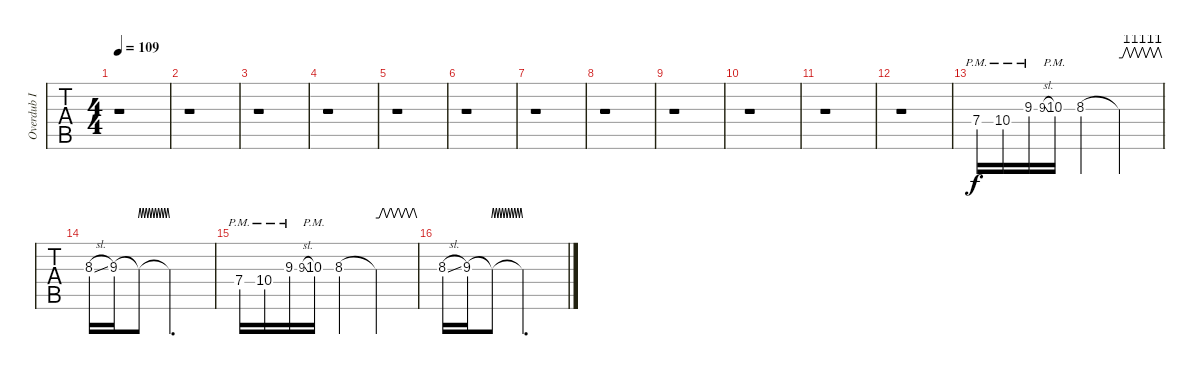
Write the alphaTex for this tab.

\track ("Overdub I" "Overdub I") {instrument distortionguitar}
\staff {tabs}
\tuning (E4 B3 G3 D3 A2 E2) {hide}
\ts (4 4)
\tempo 109
\clef g2
\ks f#minor
r.1{dy f instrument distortionguitar} |
r.1 |
r.1 |
r.1 |
r.1 |
r.1 |
r.1 |
r.1 |
r.1 |
r.1 |
r.1 |
r.1 |
7.4{pm}.16 10.4{pm}.16 9.3{pm}.16 9.3{sl}.8{gr onbeat} 10.3{pm}.16 8.3.4 8.3{t}.2{tbe (custom default 0 0 5 0 11 4 16 0 22 4 27 0 33 4 38 0 44 4 49 0 55 4 60 0)} |
8.3{sl}.16 9.3.16 9.3{t}.8{tbe (custom default 0 0 3 4 6 0 9 4 12 0 15 4 18 0 21 4 24 0 27 4 30 0 33 4 36 0 39 4 42 0 45 4 48 0 51 4 54 0 57 4 60 0)} 9.3{t}.2{d} |
7.4{pm}.16 10.4{pm}.16 9.3{pm}.16 9.3{sl}.8{gr onbeat} 10.3{pm}.16 8.3.4 8.3{t}.2{tbe (custom default 0 0 5 0 11 4 16 0 22 4 27 0 33 4 38 0 44 4 49 0 55 4 60 0)} |
8.3{sl}.16 9.3.16 9.3{t}.8{tbe (custom default 0 0 3 4 6 0 9 4 12 0 15 4 18 0 21 4 24 0 27 4 30 0 33 4 36 0 39 4 42 0 45 4 48 0 51 4 54 0 57 4 60 0)} 9.3{t}.2{d}
